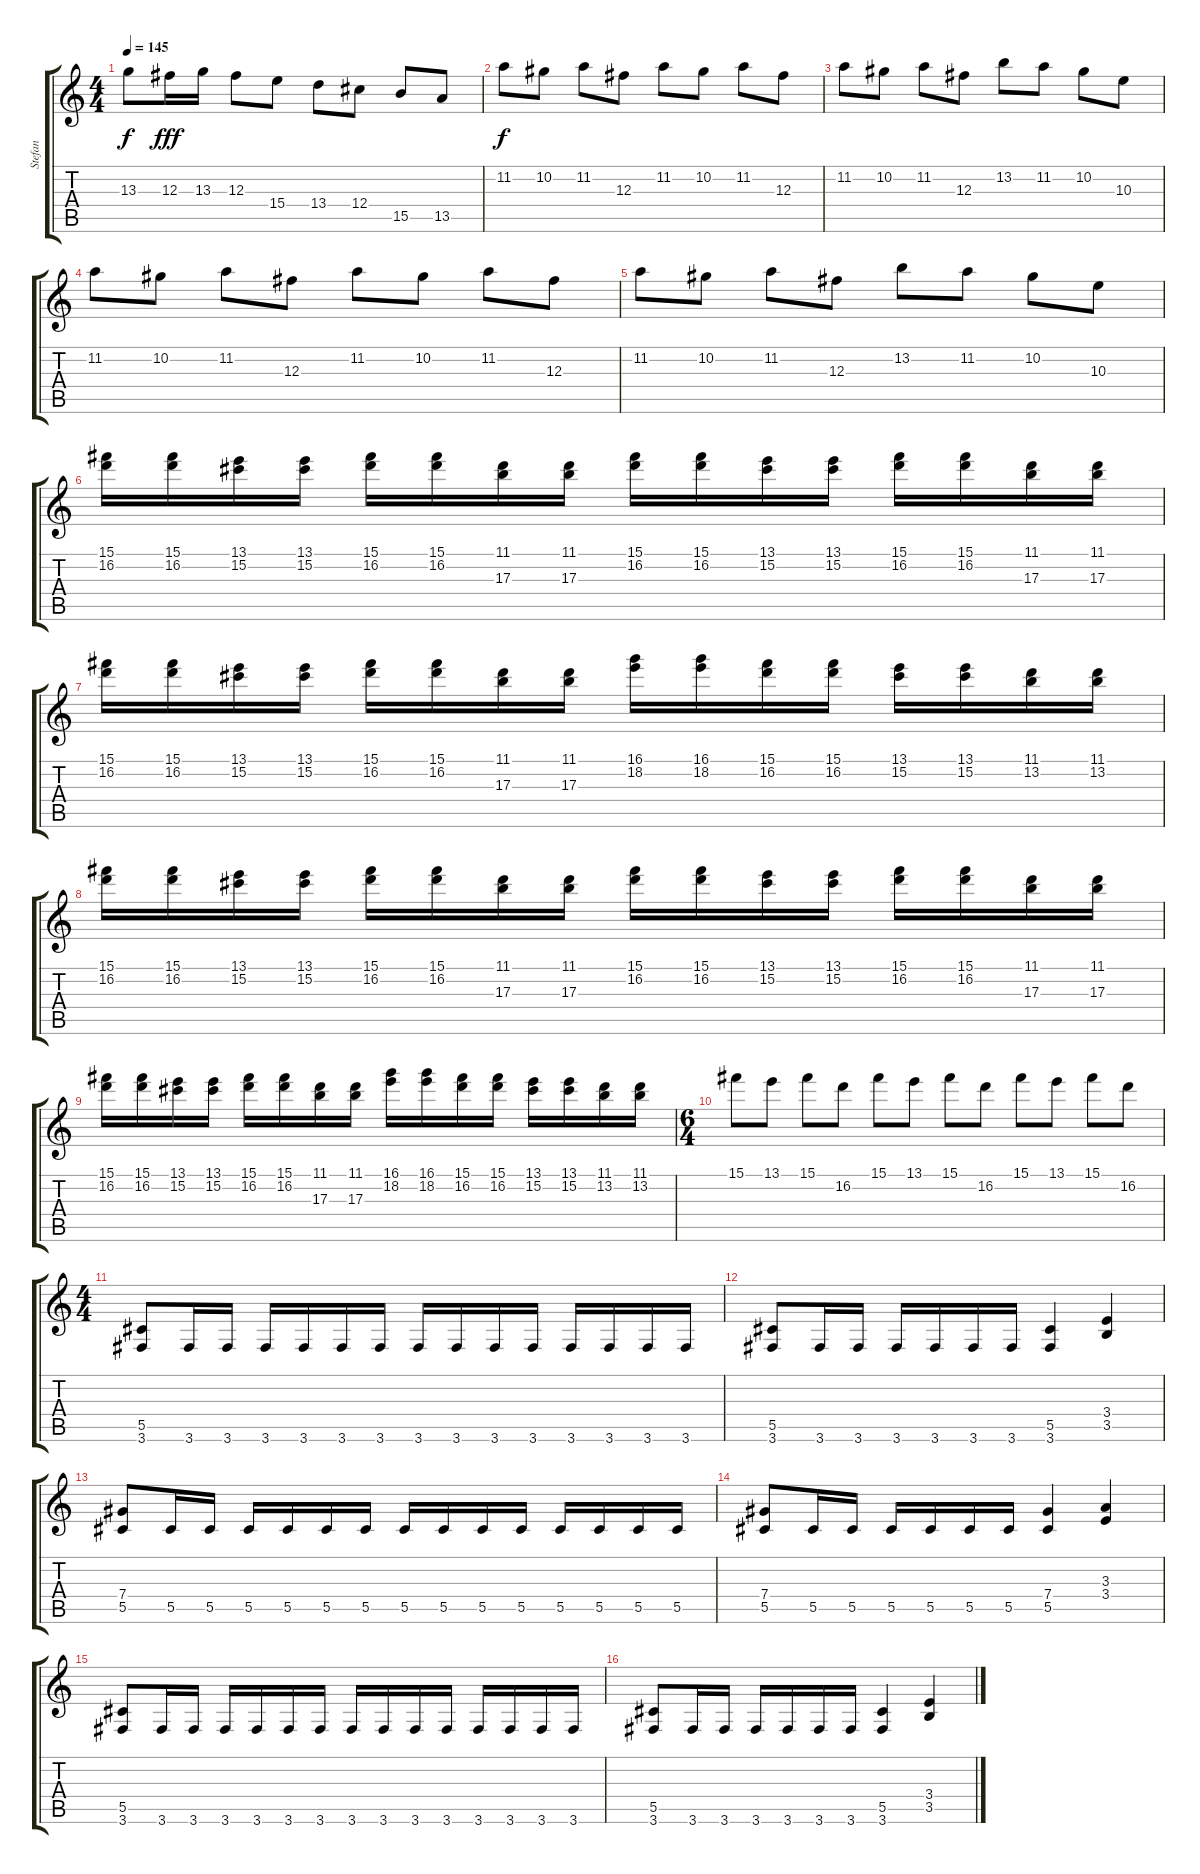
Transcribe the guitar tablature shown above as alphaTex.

\track ("Stefan" "Stefan") {instrument distortionguitar}
\staff {score tabs}
\tuning (Eb4 Bb3 Gb3 Db3 Ab2 Eb2) {hide}
\ts (4 4)
\tempo 145
\clef g2
\ks c
13.3{t}.8{dy f} 12.3.16{dy fff} 13.3.16 12.3.8 15.4.8 13.4.8 12.4.8 15.5.8 13.5.8 |
11.2.8{dy f} 10.2.8 11.2.8 12.3.8 11.2.8 10.2.8 11.2.8 12.3.8 |
11.2.8 10.2.8 11.2.8 12.3.8 13.2.8 11.2.8 10.2.8 10.3.8 |
11.2.8 10.2.8 11.2.8 12.3.8 11.2.8 10.2.8 11.2.8 12.3.8 |
11.2.8 10.2.8 11.2.8 12.3.8 13.2.8 11.2.8 10.2.8 10.3.8 |
(15.1 16.2).16 (15.1 16.2).16 (13.1 15.2).16 (13.1 15.2).16 (15.1 16.2).16 (15.1 16.2).16 (11.1 17.3).16 (11.1 17.3).16 (15.1 16.2).16 (15.1 16.2).16 (13.1 15.2).16 (13.1 15.2).16 (15.1 16.2).16 (15.1 16.2).16 (11.1 17.3).16 (11.1 17.3).16 |
(15.1 16.2).16 (15.1 16.2).16 (13.1 15.2).16 (13.1 15.2).16 (15.1 16.2).16 (15.1 16.2).16 (11.1 17.3).16 (11.1 17.3).16 (16.1 18.2).16 (16.1 18.2).16 (15.1 16.2).16 (15.1 16.2).16 (13.1 15.2).16 (13.1 15.2).16 (11.1 13.2).16 (11.1 13.2).16 |
(15.1 16.2).16 (15.1 16.2).16 (13.1 15.2).16 (13.1 15.2).16 (15.1 16.2).16 (15.1 16.2).16 (11.1 17.3).16 (11.1 17.3).16 (15.1 16.2).16 (15.1 16.2).16 (13.1 15.2).16 (13.1 15.2).16 (15.1 16.2).16 (15.1 16.2).16 (11.1 17.3).16 (11.1 17.3).16 |
(15.1 16.2).16 (15.1 16.2).16 (13.1 15.2).16 (13.1 15.2).16 (15.1 16.2).16 (15.1 16.2).16 (11.1 17.3).16 (11.1 17.3).16 (16.1 18.2).16 (16.1 18.2).16 (15.1 16.2).16 (15.1 16.2).16 (13.1 15.2).16 (13.1 15.2).16 (11.1 13.2).16 (11.1 13.2).16 |
\ts (6 4)
15.1.8 13.1.8 15.1.8 16.2.8 15.1.8 13.1.8 15.1.8 16.2.8 15.1.8 13.1.8 15.1.8 16.2.8 |
\ts (4 4)
(5.5 3.6).8 3.6.16 3.6.16 3.6.16 3.6.16 3.6.16 3.6.16 3.6.16 3.6.16 3.6.16 3.6.16 3.6.16 3.6.16 3.6.16 3.6.16 |
(5.5 3.6).8 3.6.16 3.6.16 3.6.16 3.6.16 3.6.16 3.6.16 (5.5 3.6).4 (3.4 3.5).4 |
(7.4 5.5).8 5.5.16 5.5.16 5.5.16 5.5.16 5.5.16 5.5.16 5.5.16 5.5.16 5.5.16 5.5.16 5.5.16 5.5.16 5.5.16 5.5.16 |
(7.4 5.5).8 5.5.16 5.5.16 5.5.16 5.5.16 5.5.16 5.5.16 (7.4 5.5).4 (3.3 3.4).4 |
(5.5 3.6).8 3.6.16 3.6.16 3.6.16 3.6.16 3.6.16 3.6.16 3.6.16 3.6.16 3.6.16 3.6.16 3.6.16 3.6.16 3.6.16 3.6.16 |
(5.5 3.6).8 3.6.16 3.6.16 3.6.16 3.6.16 3.6.16 3.6.16 (5.5 3.6).4 (3.4 3.5).4
